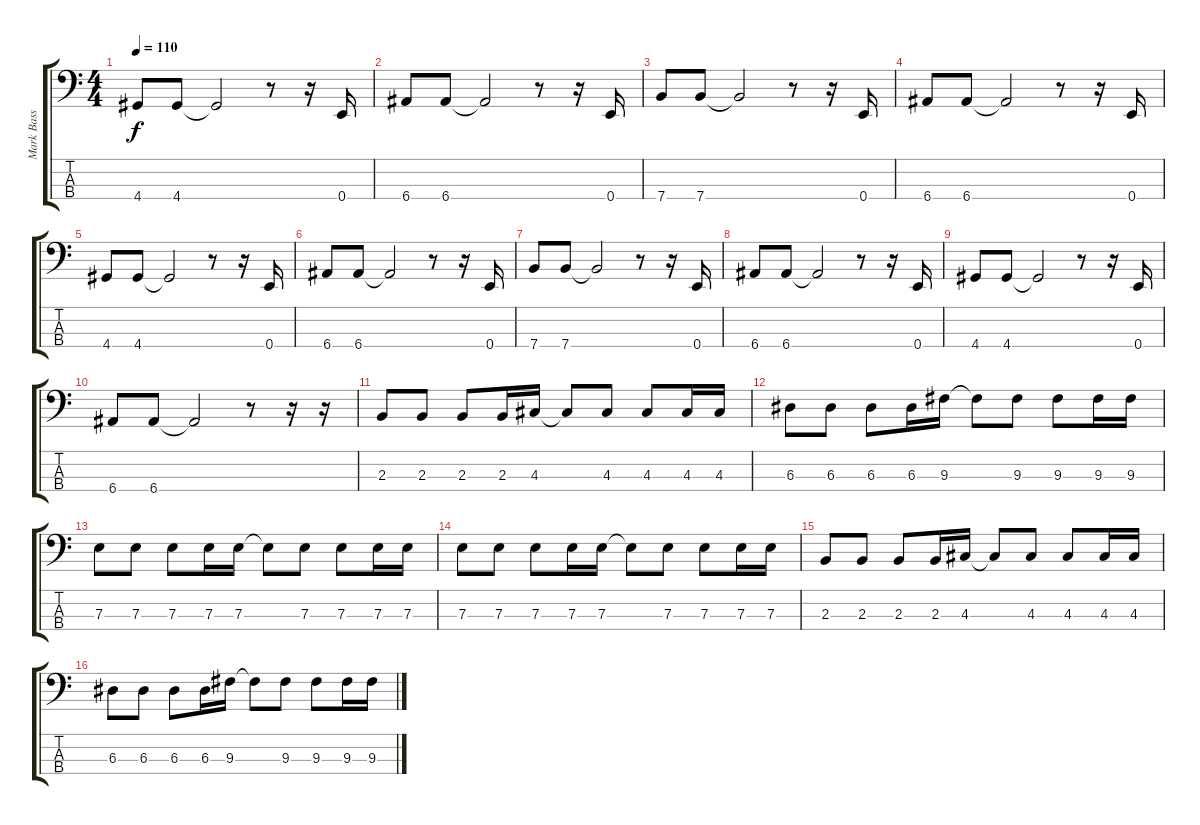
\track ("Mark Bass" "Mark Bass") {instrument acousticbass}
\staff {score tabs}
\tuning (G2 D2 A1 E1) {hide}
\ts (4 4)
\tempo 110
\clef f4
\ks c
4.4.8{dy f} 4.4.8 4.4{t}.2 r.8 r.16 0.4.16 |
6.4.8 6.4.8 6.4{t}.2 r.8 r.16 0.4.16 |
7.4.8 7.4.8 7.4{t}.2 r.8 r.16 0.4.16 |
6.4.8 6.4.8 6.4{t}.2 r.8 r.16 0.4.16 |
4.4.8 4.4.8 4.4{t}.2 r.8 r.16 0.4.16 |
6.4.8 6.4.8 6.4{t}.2 r.8 r.16 0.4.16 |
7.4.8 7.4.8 7.4{t}.2 r.8 r.16 0.4.16 |
6.4.8 6.4.8 6.4{t}.2 r.8 r.16 0.4.16 |
4.4.8 4.4.8 4.4{t}.2 r.8 r.16 0.4.16 |
6.4.8 6.4.8 6.4{t}.2 r.8 r.16 r.16 |
2.3.8 2.3.8 2.3.8 2.3.16 4.3.16 4.3{t}.8 4.3.8 4.3.8 4.3.16 4.3.16 |
6.3.8 6.3.8 6.3.8 6.3.16 9.3.16 9.3{t}.8 9.3.8 9.3.8 9.3.16 9.3.16 |
7.3.8 7.3.8 7.3.8 7.3.16 7.3.16 7.3{t}.8 7.3.8 7.3.8 7.3.16 7.3.16 |
7.3.8 7.3.8 7.3.8 7.3.16 7.3.16 7.3{t}.8 7.3.8 7.3.8 7.3.16 7.3.16 |
2.3.8 2.3.8 2.3.8 2.3.16 4.3.16 4.3{t}.8 4.3.8 4.3.8 4.3.16 4.3.16 |
6.3.8 6.3.8 6.3.8 6.3.16 9.3.16 9.3{t}.8 9.3.8 9.3.8 9.3.16 9.3.16
